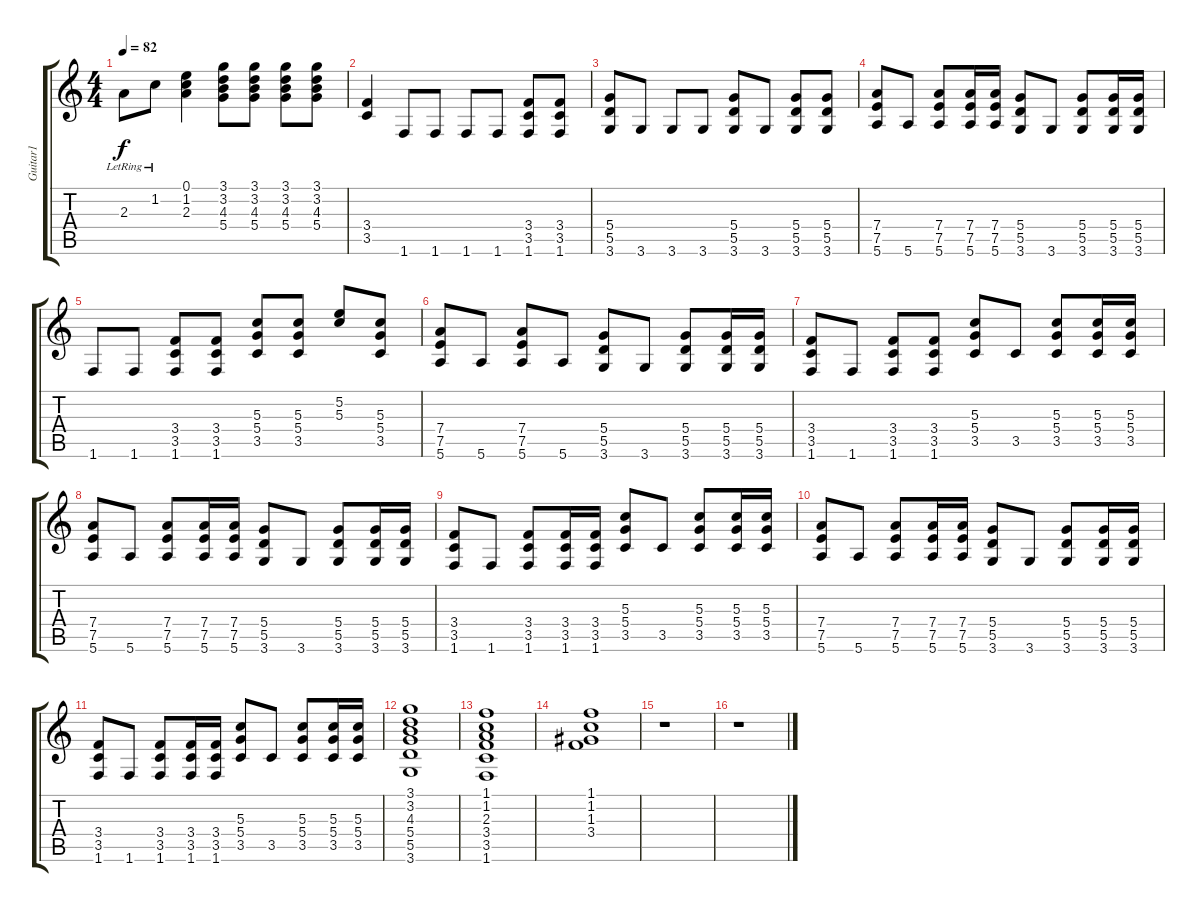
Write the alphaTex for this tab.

\track ("Guitar1" "Guitar1") {instrument distortionguitar}
\staff {score tabs}
\tuning (E4 B3 G3 D3 A2 E2) {hide}
\ts (4 4)
\tempo 82
\clef g2
\ks c
2.3{lr}.8{dy f} 1.2{lr}.8 (0.1 1.2 2.3).4 (3.1 3.2 4.3 5.4).8 (3.1 3.2 4.3 5.4).8 (3.1 3.2 4.3 5.4).8 (3.1 3.2 4.3 5.4).8 |
(3.4 3.5).4 1.6.8 1.6.8 1.6.8 1.6.8 (3.4 3.5 1.6).8 (3.4 3.5 1.6).8 |
(5.4 5.5 3.6).8 3.6.8 3.6.8 3.6.8 (5.4 5.5 3.6).8 3.6.8 (5.4 5.5 3.6).8 (5.4 5.5 3.6).8 |
(7.4 7.5 5.6).8 5.6.8 (7.4 7.5 5.6).8 (7.4 7.5 5.6).16 (7.4 7.5 5.6).16 (5.4 5.5 3.6).8 3.6.8 (5.4 5.5 3.6).8 (5.4 5.5 3.6).16 (5.4 5.5 3.6).16 |
1.6.8 1.6.8 (3.4 3.5 1.6).8 (3.4 3.5 1.6).8 (5.3 5.4 3.5).8 (5.3 5.4 3.5).8 (5.2 5.3).8 (5.3 5.4 3.5).8 |
(7.4 7.5 5.6).8 5.6.8 (7.4 7.5 5.6).8 5.6.8 (5.4 5.5 3.6).8 3.6.8 (5.4 5.5 3.6).8 (5.4 5.5 3.6).16 (5.4 5.5 3.6).16 |
(3.4 3.5 1.6).8 1.6.8 (3.4 3.5 1.6).8 (3.4 3.5 1.6).8 (5.3 5.4 3.5).8 3.5.8 (5.3 5.4 3.5).8 (5.3 5.4 3.5).16 (5.3 5.4 3.5).16 |
(7.4 7.5 5.6).8 5.6.8 (7.4 7.5 5.6).8 (7.4 7.5 5.6).16 (7.4 7.5 5.6).16 (5.4 5.5 3.6).8 3.6.8 (5.4 5.5 3.6).8 (5.4 5.5 3.6).16 (5.4 5.5 3.6).16 |
(3.4 3.5 1.6).8 1.6.8 (3.4 3.5 1.6).8 (3.4 3.5 1.6).16 (3.4 3.5 1.6).16 (5.3 5.4 3.5).8 3.5.8 (5.3 5.4 3.5).8 (5.3 5.4 3.5).16 (5.3 5.4 3.5).16 |
(7.4 7.5 5.6).8 5.6.8 (7.4 7.5 5.6).8 (7.4 7.5 5.6).16 (7.4 7.5 5.6).16 (5.4 5.5 3.6).8 3.6.8 (5.4 5.5 3.6).8 (5.4 5.5 3.6).16 (5.4 5.5 3.6).16 |
(3.4 3.5 1.6).8 1.6.8 (3.4 3.5 1.6).8 (3.4 3.5 1.6).16 (3.4 3.5 1.6).16 (5.3 5.4 3.5).8 3.5.8 (5.3 5.4 3.5).8 (5.3 5.4 3.5).16 (5.3 5.4 3.5).16 |
(3.1 3.2 4.3 5.4 5.5 3.6).1 |
(1.1 1.2 2.3 3.4 3.5 1.6).1 |
(1.1 1.2 1.3 3.4).1 |
r.1 |
r.1
